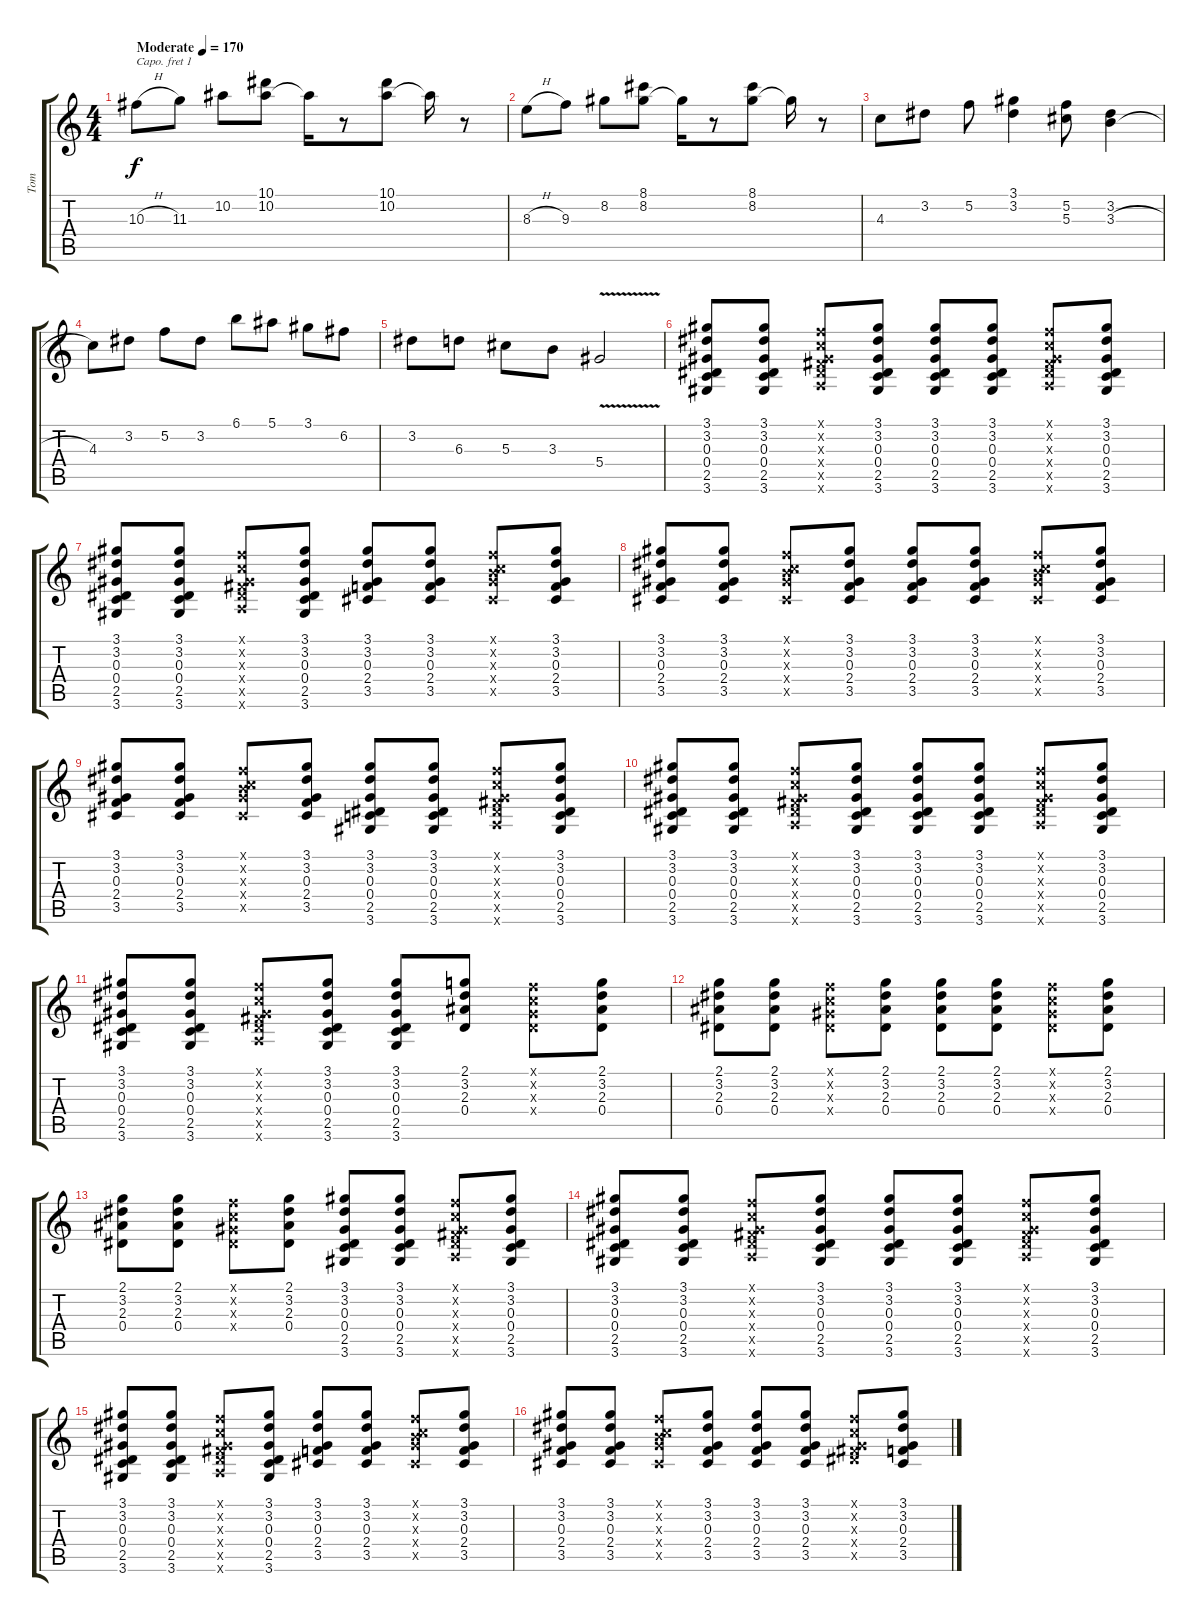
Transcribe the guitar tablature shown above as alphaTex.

\track ("Tom" "Tom") {instrument overdrivenguitar}
\staff {score tabs}
\capo 1
\tuning (E4 B3 G3 D3 A2 E2) {hide}
\ts (4 4)
\tempo (170 "Moderate")
\clef g2
\ks c
10.3{h}.8{dy f instrument overdrivenguitar} 11.3.8 10.2.8 (10.1 10.2).8 10.2{t}.16 r.8 (10.1 10.2).8 10.2{t}.16 r.8 |
8.3{h}.8 9.3.8 8.2.8 (8.1 8.2).8 8.2{t}.16 r.8 (8.1 8.2).8 8.2{t}.16 r.8 |
4.3.8 3.2.8 5.2.8 (3.1 3.2).4 (5.2 5.3).8 (3.2 3.3{h}).4 |
4.3.8 3.2.8 5.2.8 3.2.8 6.1.8 5.1.8 3.1.8 6.2.8 |
3.2.8 6.3.8 5.3.8 3.3.8 5.4{v}.2 |
(3.1 3.2 0.3 0.4 2.5 3.6).8 (3.1 3.2 0.3 0.4 2.5 3.6).8 (0.1{x} 0.2{x} 0.3{x} 0.4{x} 8.5{x} 4.6{x}).8 (3.1 3.2 0.3 0.4 2.5 3.6).8 (3.1 3.2 0.3 0.4 2.5 3.6).8 (3.1 3.2 0.3 0.4 2.5 3.6).8 (0.1{x} 0.2{x} 0.3{x} 0.4{x} 8.5{x} 4.6{x}).8 (3.1 3.2 0.3 0.4 2.5 3.6).8 |
(3.1 3.2 0.3 0.4 2.5 3.6).8 (3.1 3.2 0.3 0.4 2.5 3.6).8 (0.1{x} 0.2{x} 0.3{x} 0.4{x} 8.5{x} 4.6{x}).8 (3.1 3.2 0.3 0.4 2.5 3.6).8 (3.1 3.2 0.3 2.4 3.5).8 (3.1 3.2 0.3 2.4 3.5).8 (0.1{x} 0.2{x} 0.3{x} 8.4{x} 3.5{x}).8 (3.1 3.2 0.3 2.4 3.5).8 |
(3.1 3.2 0.3 2.4 3.5).8 (3.1 3.2 0.3 2.4 3.5).8 (0.1{x} 0.2{x} 0.3{x} 8.4{x} 3.5{x}).8 (3.1 3.2 0.3 2.4 3.5).8 (3.1 3.2 0.3 2.4 3.5).8 (3.1 3.2 0.3 2.4 3.5).8 (0.1{x} 0.2{x} 0.3{x} 8.4{x} 3.5{x}).8 (3.1 3.2 0.3 2.4 3.5).8 |
(3.1 3.2 0.3 2.4 3.5).8 (3.1 3.2 0.3 2.4 3.5).8 (0.1{x} 0.2{x} 0.3{x} 8.4{x} 3.5{x}).8 (3.1 3.2 0.3 2.4 3.5).8 (3.1 3.2 0.3 0.4 2.5 3.6).8 (3.1 3.2 0.3 0.4 2.5 3.6).8 (0.1{x} 0.2{x} 0.3{x} 0.4{x} 8.5{x} 4.6{x}).8 (3.1 3.2 0.3 0.4 2.5 3.6).8 |
(3.1 3.2 0.3 0.4 2.5 3.6).8 (3.1 3.2 0.3 0.4 2.5 3.6).8 (0.1{x} 0.2{x} 0.3{x} 0.4{x} 8.5{x} 4.6{x}).8 (3.1 3.2 0.3 0.4 2.5 3.6).8 (3.1 3.2 0.3 0.4 2.5 3.6).8 (3.1 3.2 0.3 0.4 2.5 3.6).8 (0.1{x} 0.2{x} 0.3{x} 0.4{x} 8.5{x} 4.6{x}).8 (3.1 3.2 0.3 0.4 2.5 3.6).8 |
(3.1 3.2 0.3 0.4 2.5 3.6).8 (3.1 3.2 0.3 0.4 2.5 3.6).8 (0.1{x} 0.2{x} 0.3{x} 0.4{x} 8.5{x} 4.6{x}).8 (3.1 3.2 0.3 0.4 2.5 3.6).8 (3.1 3.2 0.3 0.4 2.5 3.6).8 (2.1 3.2 2.3 0.4).8 (0.1{x} 0.2{x} 0.3{x} 0.4{x}).8 (2.1 3.2 2.3 0.4).8 |
(2.1 3.2 2.3 0.4).8 (2.1 3.2 2.3 0.4).8 (0.1{x} 0.2{x} 0.3{x} 0.4{x}).8 (2.1 3.2 2.3 0.4).8 (2.1 3.2 2.3 0.4).8 (2.1 3.2 2.3 0.4).8 (0.1{x} 0.2{x} 0.3{x} 0.4{x}).8 (2.1 3.2 2.3 0.4).8 |
(2.1 3.2 2.3 0.4).8 (2.1 3.2 2.3 0.4).8 (0.1{x} 0.2{x} 0.3{x} 0.4{x}).8 (2.1 3.2 2.3 0.4).8 (3.1 3.2 0.3 0.4 2.5 3.6).8 (3.1 3.2 0.3 0.4 2.5 3.6).8 (0.1{x} 0.2{x} 0.3{x} 0.4{x} 8.5{x} 4.6{x}).8 (3.1 3.2 0.3 0.4 2.5 3.6).8 |
(3.1 3.2 0.3 0.4 2.5 3.6).8 (3.1 3.2 0.3 0.4 2.5 3.6).8 (0.1{x} 0.2{x} 0.3{x} 0.4{x} 8.5{x} 4.6{x}).8 (3.1 3.2 0.3 0.4 2.5 3.6).8 (3.1 3.2 0.3 0.4 2.5 3.6).8 (3.1 3.2 0.3 0.4 2.5 3.6).8 (0.1{x} 0.2{x} 0.3{x} 0.4{x} 8.5{x} 4.6{x}).8 (3.1 3.2 0.3 0.4 2.5 3.6).8 |
(3.1 3.2 0.3 0.4 2.5 3.6).8 (3.1 3.2 0.3 0.4 2.5 3.6).8 (0.1{x} 0.2{x} 0.3{x} 0.4{x} 8.5{x} 4.6{x}).8 (3.1 3.2 0.3 0.4 2.5 3.6).8 (3.1 3.2 0.3 2.4 3.5).8 (3.1 3.2 0.3 2.4 3.5).8 (0.1{x} 0.2{x} 0.3{x} 8.4{x} 3.5{x}).8 (3.1 3.2 0.3 2.4 3.5).8 |
(3.1 3.2 0.3 2.4 3.5).8 (3.1 3.2 0.3 2.4 3.5).8 (0.1{x} 0.2{x} 0.3{x} 8.4{x} 3.5{x}).8 (3.1 3.2 0.3 2.4 3.5).8 (3.1 3.2 0.3 2.4 3.5).8 (3.1 3.2 0.3 2.4 3.5).8 (0.1{x} 0.2{x} 0.3{x} 0.4{x} 8.5{x}).8 (3.1 3.2 0.3 2.4 3.5).8
